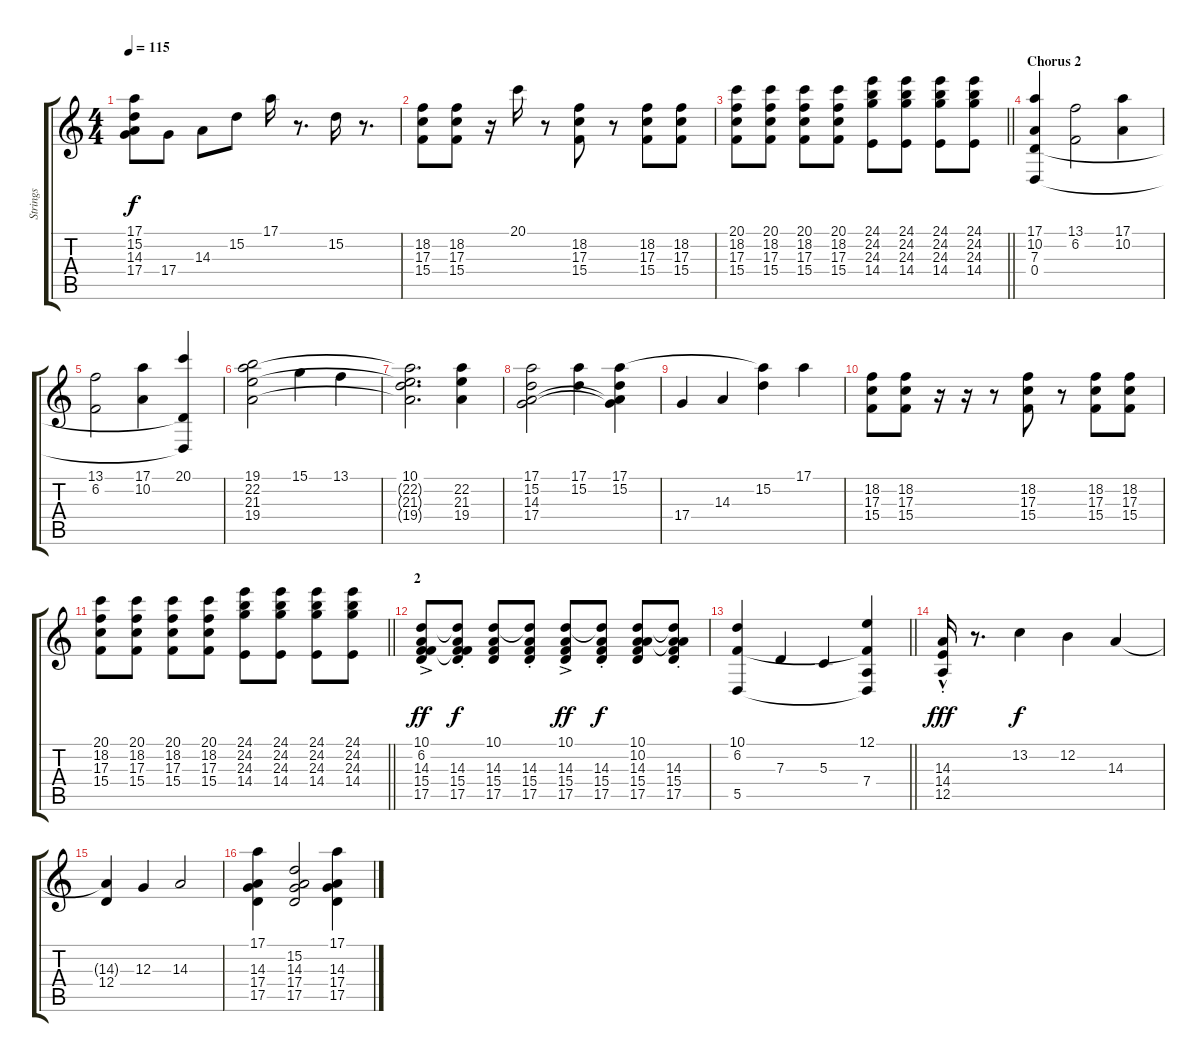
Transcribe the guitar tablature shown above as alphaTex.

\track ("Strings" "Strings") {instrument stringensemble1}
\staff {score tabs}
\tuning (E4 B3 G3 D3 A2 E2) {hide}
\ts (4 4)
\tempo 115
\clef g2
\ks c
(17.1{t} 15.2{t} 14.3{t} 17.4{t}).8{dy f} 17.4.8 14.3.8 15.2.8 17.1.16 r.8{d} 15.2.16 r.8{d} |
(18.2 17.3 15.4).8 (18.2 17.3 15.4).8 r.16 20.1.16 r.8 (18.2 17.3 15.4).8 r.8 (18.2 17.3 15.4).8 (18.2 17.3 15.4).8 |
\barLineRight lightlight
(20.1 18.2 17.3 15.4).8 (20.1 18.2 17.3 15.4).8 (20.1 18.2 17.3 15.4).8 (20.1 18.2 17.3 15.4).8 (24.1 24.2 24.3 14.4).8 (24.1 24.2 24.3 14.4).8 (24.1 24.2 24.3 14.4).8 (24.1 24.2 24.3 14.4).8 |
\section ("" "Chorus 2")
(17.1 10.2 7.3 0.4).4 (13.1 6.2).2 (17.1 10.2).4 |
(13.1 6.2).2 (17.1 10.2).4 (20.1 7.3{t} 0.4{t}).4 |
(19.1 22.2 21.3 19.4).2 15.1.4 13.1.4 |
(10.1 22.2{t} 21.3{t} 19.4{t}).2{d} (22.2 21.3 19.4).4 |
(17.1 15.2 14.3 17.4).2 (17.1 15.2).4 (17.1 15.2 14.3{t} 17.4{t}).4 |
17.4.4 14.3.4 (17.1{t} 15.2).4 17.1.4 |
(18.2 17.3 15.4).8 (18.2 17.3 15.4).8 r.16 r.16 r.8 (18.2 17.3 15.4).8 r.8 (18.2 17.3 15.4).8 (18.2 17.3 15.4).8 |
\barLineRight lightlight
(20.1 18.2 17.3 15.4).8 (20.1 18.2 17.3 15.4).8 (20.1 18.2 17.3 15.4).8 (20.1 18.2 17.3 15.4).8 (24.1 24.2 24.3 14.4).8 (24.1 24.2 24.3 14.4).8 (24.1 24.2 24.3 14.4).8 (24.1 24.2 24.3 14.4).8 |
\section ("" "2")
(10.1 6.2 14.3{ac} 15.4 17.5).8{dy ff} (10.1{t} 6.2{t} 14.3 15.4{st} 17.5).8{dy f} (10.1 14.3 15.4 17.5).8 (10.1{t} 14.3 15.4{st} 17.5).8 (10.1 14.3{ac} 15.4 17.5).8{dy ff} (10.1{t} 14.3 15.4{st} 17.5).8{dy f} (10.1 10.2 14.3 15.4 17.5).8 (10.1{t} 10.2{t} 14.3 15.4{st} 17.5).8 |
\barLineRight lightlight
(10.1 6.2 5.5).4 7.3.4 5.3.4 (12.1 6.2{t} 7.4 5.5{t}).4 |
(14.3{hac} 14.4{hac} 12.5{hac st}).16{dy fff} r.8{d} 13.2.4{dy f} 12.2.4 14.3.4 |
(14.3{t} 12.4).4 12.3.4 14.3.2 |
(17.1 14.3 17.4 17.5).4 (15.2 14.3 17.4 17.5).2 (17.1 14.3 17.4 17.5).4
